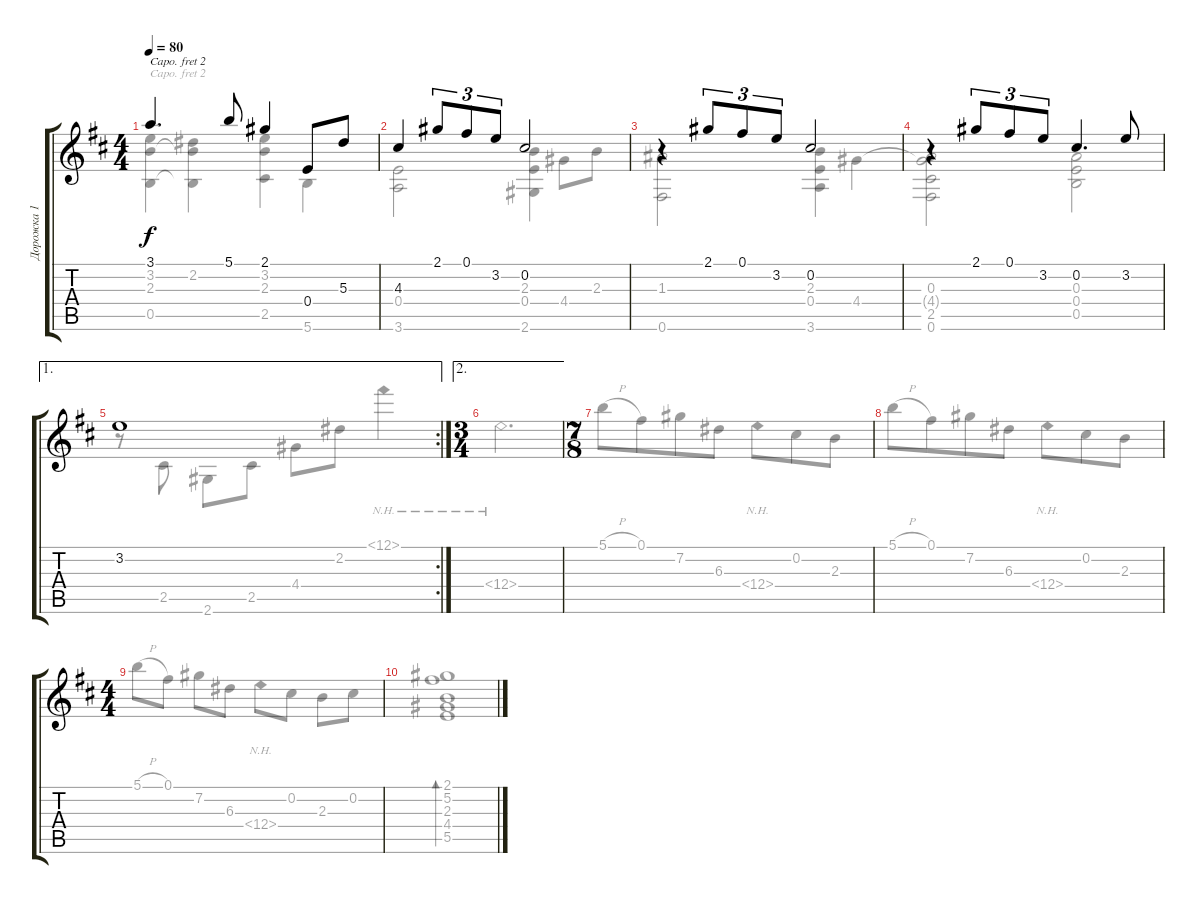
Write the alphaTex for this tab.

\track ("Дорожка 1" "Дорожка 1") {instrument acousticguitarsteel}
\staff {score tabs}
\capo 2
\tuning (E4 B3 G3 D3 A2 E2) {hide}
\voice
\ts (4 4)
\tempo 80
\clef g2
\ks d
3.1.4{d dy f} 5.1.8 2.1.4 0.4.8 5.3.8 |
4.3.4 2.1.8{tu (3 2)} 0.1.8{tu (3 2)} 3.2.8{tu (3 2)} 0.2.2 |
r.4 2.1.8{tu (3 2)} 0.1.8{tu (3 2)} 3.2.8{tu (3 2)} 0.2.2 |
r.4 2.1.8{tu (3 2)} 0.1.8{tu (3 2)} 3.2.8{tu (3 2)} 0.2.4{d} 3.2.8 |
\ae 1
\rc 2
3.2.1 |
\ae 2
\ts (3 4)
|
\ts (7 8)
|
|
\ts (4 4)
|
\voice
\clef g2
\ottava regular
\simile none
\ks d
(3.2 2.3 0.5).4{dy f} (2.2 2.3{t} 0.5{t}).4 (3.2 2.3 2.5).4 5.6.4 |
(0.4 3.6).2 (2.3 0.4 2.6).4 4.4.8 2.3.8 |
(1.3 0.6).2 (2.3 0.4 3.6).4 4.4.4 |
(0.3 4.4{t} 2.5 0.6).2 (0.3 0.4 0.5).2 |
r.8 2.5.8 2.6.8 2.5.8 4.4.8 2.2.8 12.1{nh}.4 |
12.4{nh}.2{d} |
5.1{h}.8 0.1.8 7.2.8 6.3.8 12.4{nh}.8 0.2.8 2.3.8 |
5.1{h}.8 0.1.8 7.2.8 6.3.8 12.4{nh}.8 0.2.8 2.3.8 |
5.1{h}.8 0.1.8 7.2.8 6.3.8 12.4{nh}.8 0.2.8 2.3.8 0.2.8 |
(2.1 5.2 2.3 4.4 5.5).1{bd 480}
